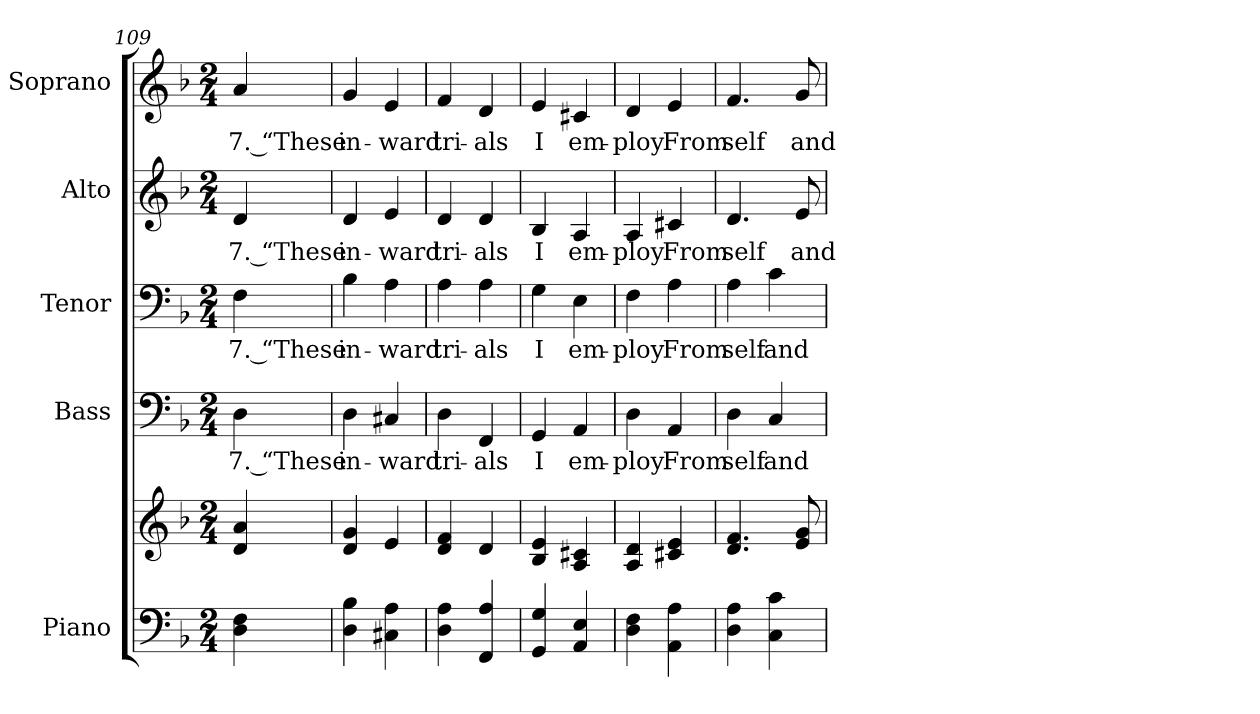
**kern	**kern	**kern	**text	**kern	**text	**kern	**text	**kern	**text
*part5	*part5	*part4	*part4	*part3	*part3	*part2	*part2	*part1	*part1
*staff6	*staff5	*staff4	*staff4	*staff3	*staff3	*staff2	*staff2	*staff1	*staff1
*I"Piano	*	*I"Bass	*	*I"Tenor	*	*I"Alto	*	*I"Soprano	*
*I'Pno.	*	*I'B.	*	*I'T.	*	*I'A.	*	*I'S.	*
*clefF4	*clefG2	*clefF4	*	*clefF4	*	*clefG2	*	*clefG2	*
*k[b-]	*k[b-]	*k[b-]	*	*k[b-]	*	*k[b-]	*	*k[b-]	*
*F:	*F:	*F:	*	*F:	*	*F:	*	*F:	*
*M2/4	*M2/4	*M2/4	*	*M2/4	*	*M2/4	*	*M2/4	*
=109	=109	=109	=109	=109	=109	=109	=109	=109	=109
!	!	!	!LO:LY:b:color=#000000	!	!	!	!	!	!
!	!	!	!	!	!LO:LY:b:color=#000000	!	!	!	!
!	!	!	!	!	!	!	!LO:LY:b:color=#000000	!	!
!	!	!	!	!	!	!	!	!	!LO:LY:b:color=#000000
4Di\ 4Fi	4di/ 4ai	4Di\	7. “These	4Fi\	7. “These	4di/	7. “These	4ai/	7. “These
=110	=110	=110	=110	=110	=110	=110	=110	=110	=110
!	!	!	!LO:LY:b:color=#000000	!	!	!	!	!	!
!	!	!	!	!	!LO:LY:b:color=#000000	!	!	!	!
!	!	!	!	!	!	!	!LO:LY:b:color=#000000	!	!
!	!	!	!	!	!	!	!	!	!LO:LY:b:color=#000000
4Di\ 4B-i	4di/ 4gi	4Di\	in-	4B-i\	in-	4di/	in-	4gi/	in-
!	!	!	!LO:LY:b:color=#000000	!	!	!	!	!	!
!	!	!	!	!	!LO:LY:b:color=#000000	!	!	!	!
!	!	!	!	!	!	!	!LO:LY:b:color=#000000	!	!
!	!	!	!	!	!	!	!	!	!LO:LY:b:color=#000000
4C#Xi\ 4Ai	4ei/	4C#Xi/	-ward	4Ai\	-ward	4ei/	-ward	4ei/	-ward
!!LO:PB:g=z
=111	=111	=111	=111	=111	=111	=111	=111	=111	=111
!	!	!	!LO:LY:b:color=#000000	!	!	!	!	!	!
!	!	!	!	!	!LO:LY:b:color=#000000	!	!	!	!
!	!	!	!	!	!	!	!LO:LY:b:color=#000000	!	!
!	!	!	!	!	!	!	!	!	!LO:LY:b:color=#000000
4Di\ 4Ai	4di/ 4fi	4Di\	tri-	4Ai\	tri-	4di/	tri-	4fi/	tri-
!	!	!	!LO:LY:b:color=#000000	!	!	!	!	!	!
!	!	!	!	!	!LO:LY:b:color=#000000	!	!	!	!
!	!	!	!	!	!	!	!LO:LY:b:color=#000000	!	!
!	!	!	!	!	!	!	!	!	!LO:LY:b:color=#000000
4FFi/ 4Ai	4di/	4FFi/	-als	4Ai\	-als	4di/	-als	4di/	-als
=112	=112	=112	=112	=112	=112	=112	=112	=112	=112
!	!	!	!LO:LY:b:color=#000000	!	!	!	!	!	!
!	!	!	!	!	!LO:LY:b:color=#000000	!	!	!	!
!	!	!	!	!	!	!	!LO:LY:b:color=#000000	!	!
!	!	!	!	!	!	!	!	!	!LO:LY:b:color=#000000
4GGi/ 4Gi	4B-i/ 4ei	4GGi/	I	4Gi\	I	4B-i/	I	4ei/	I
!	!	!	!LO:LY:b:color=#000000	!	!	!	!	!	!
!	!	!	!	!	!LO:LY:b:color=#000000	!	!	!	!
!	!	!	!	!	!	!	!LO:LY:b:color=#000000	!	!
!	!	!	!	!	!	!	!	!	!LO:LY:b:color=#000000
4AAi/ 4Ei	4Ai/ 4c#Xi	4AAi/	em-	4Ei\	em-	4Ai/	em-	4c#Xi/	em-
=113	=113	=113	=113	=113	=113	=113	=113	=113	=113
!	!	!	!LO:LY:b:color=#000000	!	!	!	!	!	!
!	!	!	!	!	!LO:LY:b:color=#000000	!	!	!	!
!	!	!	!	!	!	!	!LO:LY:b:color=#000000	!	!
!	!	!	!	!	!	!	!	!	!LO:LY:b:color=#000000
4Di\ 4Fi	4Ai/ 4di	4Di\	-ploy	4Fi\	-ploy	4Ai/	-ploy	4di/	-ploy
!	!	!	!LO:LY:b:color=#000000	!	!	!	!	!	!
!	!	!	!	!	!LO:LY:b:color=#000000	!	!	!	!
!	!	!	!	!	!	!	!LO:LY:b:color=#000000	!	!
!	!	!	!	!	!	!	!	!	!LO:LY:b:color=#000000
4AAi\ 4Ai	4c#Xi/ 4ei	4AAi/	From	4Ai\	From	4c#Xi/	From	4ei/	From
!!LO:PB:g=z
=114	=114	=114	=114	=114	=114	=114	=114	=114	=114
!	!	!	!LO:LY:b:color=#000000	!	!	!	!	!	!
!	!	!	!	!	!LO:LY:b:color=#000000	!	!	!	!
!	!	!	!	!	!	!	!LO:LY:b:color=#000000	!	!
!	!	!	!	!	!	!	!	!	!LO:LY:b:color=#000000
4Di\ 4Ai	4.di/ 4.fi	4Di\	self	4Ai\	self	4.di/	self	4.fi/	self
!	!	!	!LO:LY:b:color=#000000	!	!	!	!	!	!
!	!	!	!	!	!LO:LY:b:color=#000000	!	!	!	!
4Ci\ 4ci	.	4Ci/	and	4ci\	and	.	.	.	.
!	!	!	!	!	!	!	!LO:LY:b:color=#000000	!	!
!	!	!	!	!	!	!	!	!	!LO:LY:b:color=#000000
.	8ei/ 8gi	.	.	.	.	8ei/	and	8gi/	and
=	=	=	=	=	=	=	=	=	=
*-	*-	*-	*-	*-	*-	*-	*-	*-	*-
